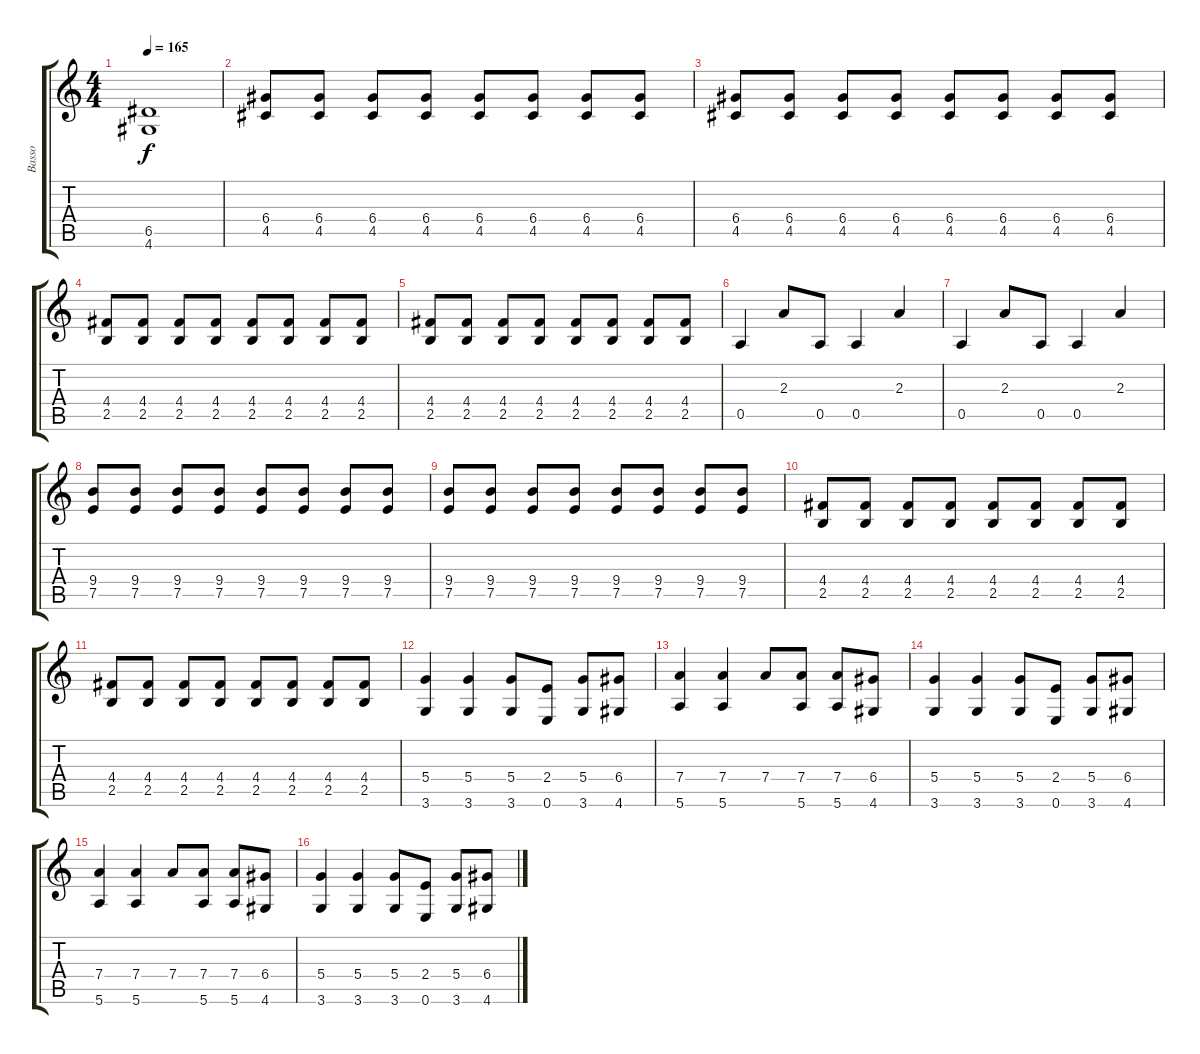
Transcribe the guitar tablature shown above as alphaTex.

\track ("Basso" "Basso") {instrument electricbassfinger}
\staff {score tabs}
\tuning (E4 B3 G3 D3 A2 E2) {hide}
\ts (4 4)
\tempo 165
\clef g2
\ks c
(6.5 4.6).1{dy f} |
(6.4 4.5).8 (6.4 4.5).8 (6.4 4.5).8 (6.4 4.5).8 (6.4 4.5).8 (6.4 4.5).8 (6.4 4.5).8 (6.4 4.5).8 |
(6.4 4.5).8 (6.4 4.5).8 (6.4 4.5).8 (6.4 4.5).8 (6.4 4.5).8 (6.4 4.5).8 (6.4 4.5).8 (6.4 4.5).8 |
(4.4 2.5).8 (4.4 2.5).8 (4.4 2.5).8 (4.4 2.5).8 (4.4 2.5).8 (4.4 2.5).8 (4.4 2.5).8 (4.4 2.5).8 |
(4.4 2.5).8 (4.4 2.5).8 (4.4 2.5).8 (4.4 2.5).8 (4.4 2.5).8 (4.4 2.5).8 (4.4 2.5).8 (4.4 2.5).8 |
0.5.4 2.3.8 0.5.8 0.5.4 2.3.4 |
0.5.4 2.3.8 0.5.8 0.5.4 2.3.4 |
(9.4 7.5).8 (9.4 7.5).8 (9.4 7.5).8 (9.4 7.5).8 (9.4 7.5).8 (9.4 7.5).8 (9.4 7.5).8 (9.4 7.5).8 |
(9.4 7.5).8 (9.4 7.5).8 (9.4 7.5).8 (9.4 7.5).8 (9.4 7.5).8 (9.4 7.5).8 (9.4 7.5).8 (9.4 7.5).8 |
(4.4 2.5).8 (4.4 2.5).8 (4.4 2.5).8 (4.4 2.5).8 (4.4 2.5).8 (4.4 2.5).8 (4.4 2.5).8 (4.4 2.5).8 |
(4.4 2.5).8 (4.4 2.5).8 (4.4 2.5).8 (4.4 2.5).8 (4.4 2.5).8 (4.4 2.5).8 (4.4 2.5).8 (4.4 2.5).8 |
(5.4 3.6).4 (5.4 3.6).4 (5.4 3.6).8 (2.4 0.6).8 (5.4 3.6).8 (6.4 4.6).8 |
(7.4 5.6).4 (7.4 5.6).4 7.4.8 (7.4 5.6).8 (7.4 5.6).8 (6.4 4.6).8 |
(5.4 3.6).4 (5.4 3.6).4 (5.4 3.6).8 (2.4 0.6).8 (5.4 3.6).8 (6.4 4.6).8 |
(7.4 5.6).4 (7.4 5.6).4 7.4.8 (7.4 5.6).8 (7.4 5.6).8 (6.4 4.6).8 |
(5.4 3.6).4 (5.4 3.6).4 (5.4 3.6).8 (2.4 0.6).8 (5.4 3.6).8 (6.4 4.6).8
